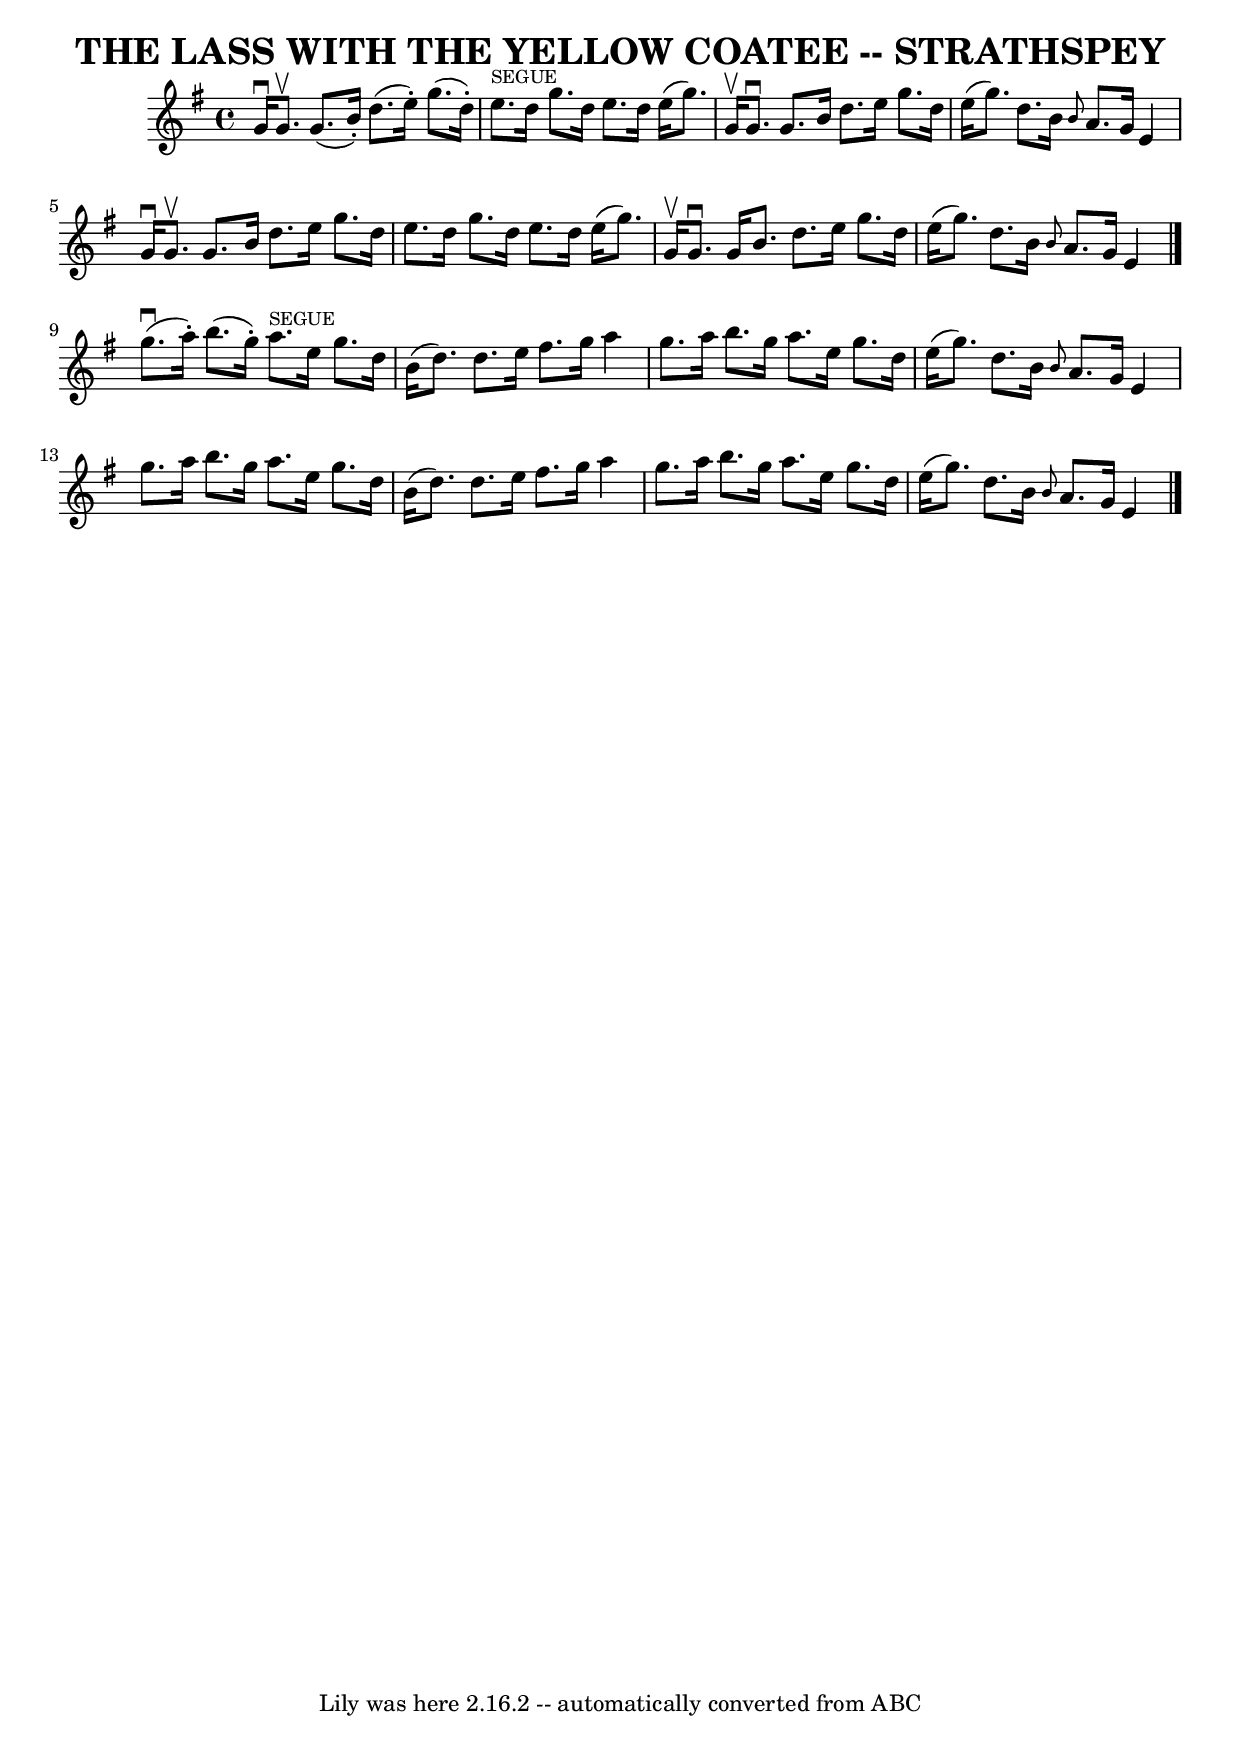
\version "2.16.2"
\include "Mammoth.ily"
\header {
  %% book = "Ryan's Mammoth Collection of Fiddle Tunes"
  composer = ""
  crossRefNumber = "1"
  footnotes = ""
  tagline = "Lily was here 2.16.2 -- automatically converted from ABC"
  title = "THE LASS WITH THE YELLOW COATEE -- STRATHSPEY"

}
voicedefault =  {


  \override Staff.TimeSignature #'style = #'C
  \time 4/4 
  \key g \major
 g'16^\downbow g'8.^\upbow g'8. (b'16 -.)  
  d''8. (e''16 -.) g''8. (d''16 -.)   |
  e''8.^\segue   
  d''16 g''8. d''16 e''8. d''16 e''16 (g''8.)   |
  
  g'16^\upbow g'8.^\downbow g'8. b'16 d''8. e''16 g''8.    
  d''16    |
  e''16 (g''8.) d''8. b'16  \grace { b'8  
				   }   
  a'8. g'16 e'4    |
  g'16^\downbow g'8.^\upbow g'8.    
  b'16 d''8. e''16 g''8. d''16    |
  e''8. d''16 g''8.  
  d''16 e''8. d''16 e''16 (g''8.)   |
  g'16^\upbow   
  g'8.^\downbow g'16 b'8. d''8. e''16 g''8. d''16    |
  
  e''16 (g''8.) d''8. b'16  \grace { b'8  
				   } a'8. g'16 e'4   
  \bar "|." g''8. (^\downbow a''16 -.) b''8. (g''16 -.)     
  a''8.^\segue e''16 g''8. d''16    |
  b'16 (d''8.)   
  d''8. e''16 fis''8. g''16 a''4    |
  g''8. a''16    
  b''8. g''16 a''8. e''16 g''8. d''16    |
  e''16 (
  g''8.) d''8. b'16  \grace { b'8  
			    } a'8. g'16 e'4    |
  
  g''8. a''16 b''8. g''16 a''8. e''16 g''8. d''16    
  |
  b'16 (d''8.) d''8. e''16 fis''8. g''16 a''4    
  |
  g''8. a''16 b''8. g''16 a''8. e''16 g''8.    
  d''16    |
  e''16 (g''8.) d''8. b'16  \grace { b'8  
				   }   
  a'8. g'16 e'4    \bar "|."   

}

\score{
  <<

    \context Staff="default"
    {
      \voicedefault 
      
    }

  >>
  \layout {
    
  }
  \midi {
  }

}
